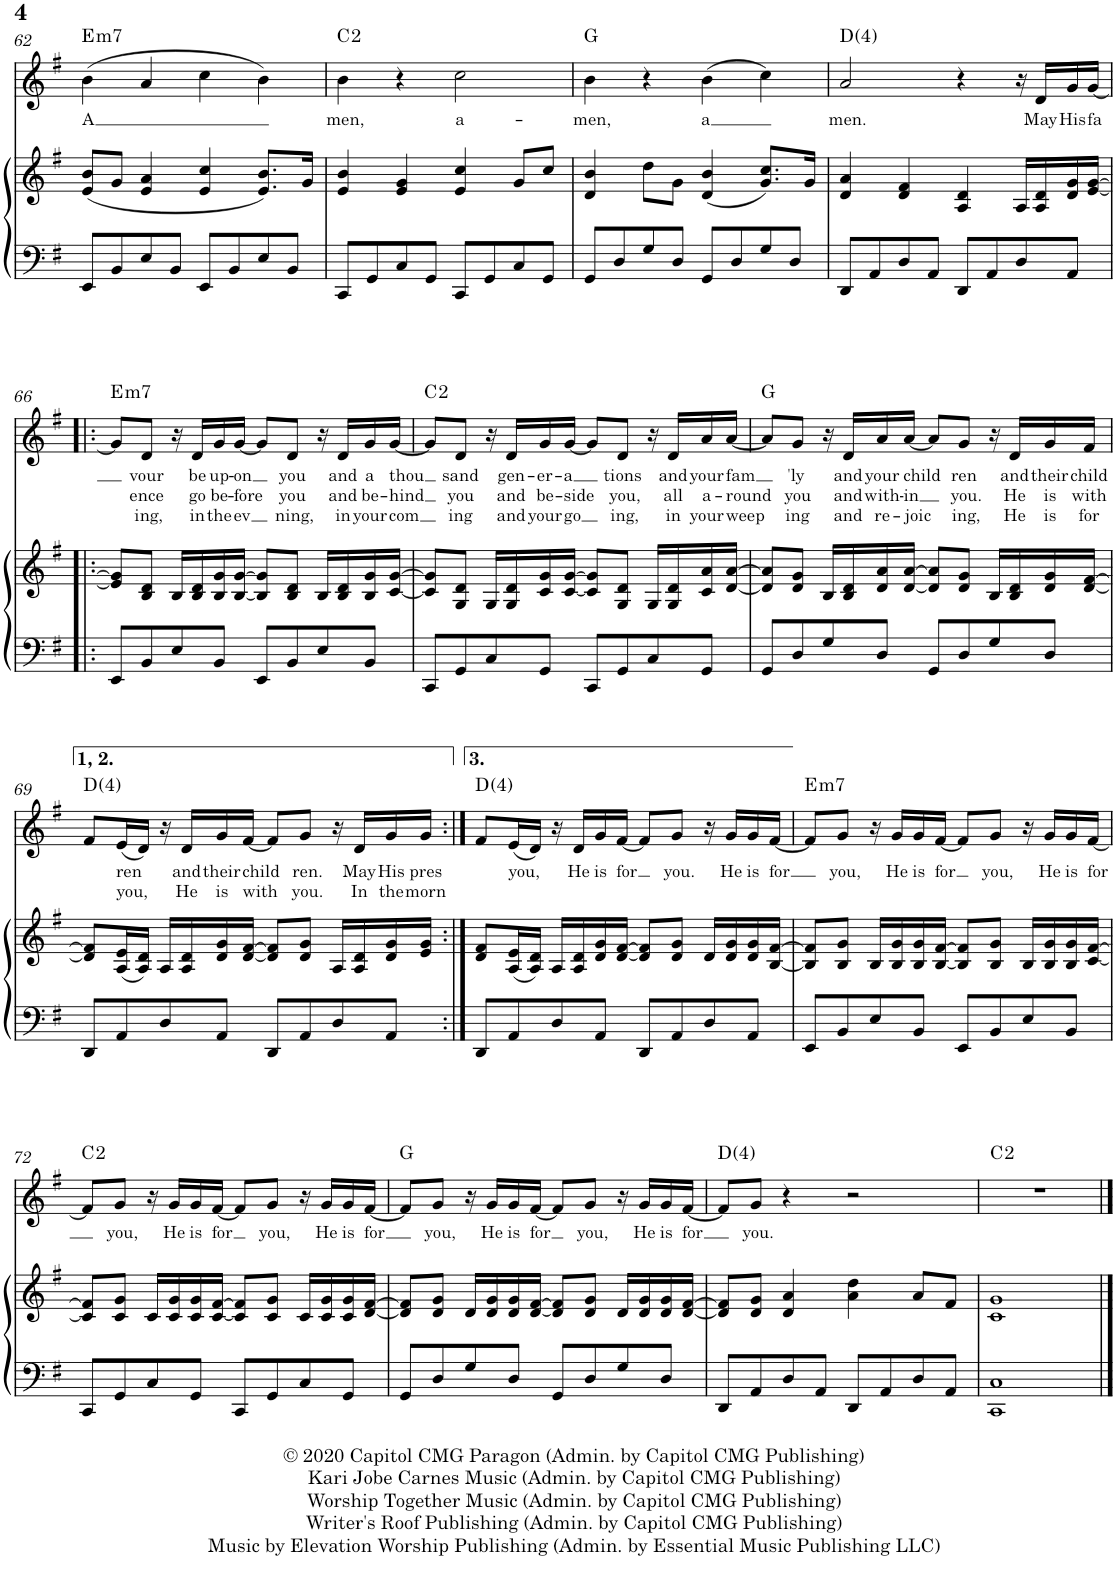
**kern	**kern	**kern	**text	**text	**text	**harte
*part2	*part2	*part1	*part1	*part1	*part1	*part1
*staff3	*staff2	*staff1	*staff1	*staff1	*staff1	*
*I"Piano	*	*I"Voice	*	*	*	*
*I'Pno	*	*I'V	*	*	*	*
!!LO:PB:g=z
*clefF4	*clefG2	*clefG2	*	*	*	*
*k[f#]	*k[f#]	*k[f#]	*	*	*	*
*M4/4	*M4/4	*M4/4	*	*	*	*
=62	=62	=62	=62	=62	=62	=62
!	!	!	!LO:LY:b	!	!	!LO:H:kt=m7
8EE/L	(8e/ 8b/L	(4b\	A	.	.	E:min7
8BB/	8g/J	.	.	.	.	.
8E/	4e/ 4a/	4a/	.	.	.	.
8BB/J	.	.	.	.	.	.
8EE/L	4e/ 4cc/	4cc\	.	.	.	.
8BB/	.	.	.	.	.	.
8E/	8.e/ 8.b/L)	4b\)	.	.	.	.
8BB/J	.	.	.	.	.	.
.	16g/Jk	.	.	.	.	.
=63	=63	=63	=63	=63	=63	=63
!	!	!	!LO:LY:b	!	!	!
8CC/L	4e/ 4b/	4b\	men,	.	.	C:maj(2)
8GG/	.	.	.	.	.	.
8C/	4e/ 4g/	4r	.	.	.	.
8GG/J	.	.	.	.	.	.
!	!	!	!LO:LY:b	!	!	!
8CC/L	4e/ 4cc/	2cc\	a-	.	.	.
8GG/	.	.	.	.	.	.
8C/	8g/L	.	.	.	.	.
8GG/J	8cc/J	.	.	.	.	.
=64	=64	=64	=64	=64	=64	=64
!	!	!	!LO:LY:b	!	!	!
8GG/L	4d/ 4b/	4b\	-men,	.	.	G:maj
8D/	.	.	.	.	.	.
8G/	8dd\L	4r	.	.	.	.
8D/J	8g\J	.	.	.	.	.
!	!	!	!LO:LY:b	!	!	!
8GG/L	(4d/ 4b/	(4b\	a	.	.	.
8D/	.	.	.	.	.	.
8G/	8.g/ 8.cc/L)	4cc\)	.	.	.	.
8D/J	.	.	.	.	.	.
.	16g/Jk	.	.	.	.	.
=65	=65	=65	=65	=65	=65	=65
!	!	!	!LO:LY:b	!	!	!
8DD/L	4d/ 4a/	2a/	men.	.	.	D:maj(4)
8AA/	.	.	.	.	.	.
8D/	4d/ 4f#/	.	.	.	.	.
8AA/J	.	.	.	.	.	.
8DD/L	4A/ 4d/	4r	.	.	.	.
8AA/	.	.	.	.	.	.
8D/	16A/LL	16r	.	.	.	.
!	!	!	!LO:LY:b	!	!	!
.	16A/ 16d/	16d/LL	May	.	.	.
!	!	!	!LO:LY:b	!	!	!
8AA/J	16d/ 16g/	16g/	His	.	.	.
!	!	!	!LO:LY:b	!	!	!
.	[16e/ [16g/JJ	[16g/JJ	fa	.	.	.
!!LO:LB:g=z
=66!|:	=66!|:	=66!|:	=66!|:	=66!|:	=66!|:	=66!|:
!	!	!	!	!	!	!LO:H:kt=m7
8EE/L	8e/] 8g/]L	8g/L]	.	.	.	E:min7
!	!	!	!LO:LY:b	!LO:LY:b	!LO:LY:b	!
8BB/	8B/ 8d/J	8d/J	vour	ence	ing,	.
8E/	16B/LL	16r	.	.	.	.
!	!	!	!LO:LY:b	!LO:LY:b	!LO:LY:b	!
.	16B/ 16d/	16d/LL	be	go	in	.
!	!	!	!LO:LY:b	!LO:LY:b	!LO:LY:b	!
8BB/J	16B/ 16g/	16g/	up-	be-	the	.
!	!	!	!LO:LY:b	!LO:LY:b	!LO:LY:b	!
.	[16B/ [16g/JJ	[16g/JJ	-on	-fore	ev	.
8EE/L	8B/] 8g/]L	8g/L]	.	.	.	.
!	!	!	!LO:LY:b	!LO:LY:b	!LO:LY:b	!
8BB/	8B/ 8d/J	8d/J	you	you	ning,	.
8E/	16B/LL	16r	.	.	.	.
!	!	!	!LO:LY:b	!LO:LY:b	!LO:LY:b	!
.	16B/ 16d/	16d/LL	and	and	in	.
!	!	!	!LO:LY:b	!LO:LY:b	!LO:LY:b	!
8BB/J	16B/ 16g/	16g/	a	be-	your	.
!	!	!	!LO:LY:b	!LO:LY:b	!LO:LY:b	!
.	[16c/ [16g/JJ	[16g/JJ	thou	-hind	com	.
=67	=67	=67	=67	=67	=67	=67
8CC/L	8c/] 8g/]L	8g/L]	.	.	.	C:maj(2)
!	!	!	!LO:LY:b	!LO:LY:b	!LO:LY:b	!
8GG/	8G/ 8d/J	8d/J	sand	you	ing	.
8C/	16G/LL	16r	.	.	.	.
!	!	!	!LO:LY:b	!LO:LY:b	!LO:LY:b	!
.	16G/ 16d/	16d/LL	gen-	and	and	.
!	!	!	!LO:LY:b	!LO:LY:b	!LO:LY:b	!
8GG/J	16c/ 16g/	16g/	-er-	be-	your	.
!	!	!	!LO:LY:b	!LO:LY:b	!LO:LY:b	!
.	[16c/ [16g/JJ	[16g/JJ	-a	-side	go	.
8CC/L	8c/] 8g/]L	8g/L]	.	.	.	.
!	!	!	!LO:LY:b	!LO:LY:b	!LO:LY:b	!
8GG/	8G/ 8d/J	8d/J	tions	you,	ing,	.
8C/	16G/LL	16r	.	.	.	.
!	!	!	!LO:LY:b	!LO:LY:b	!LO:LY:b	!
.	16G/ 16d/	16d/LL	and	all	in	.
!	!	!	!LO:LY:b	!LO:LY:b	!LO:LY:b	!
8GG/J	16c/ 16a/	16a/	your	a-	your	.
!	!	!	!LO:LY:b	!LO:LY:b	!LO:LY:b	!
.	[16d/ [16a/JJ	[16a/JJ	fam	-round	weep	.
=68	=68	=68	=68	=68	=68	=68
8GG/L	8d/] 8a/]L	8a/L]	.	.	.	G:maj
!	!	!	!LO:LY:b	!LO:LY:b	!LO:LY:b	!
8D/	8d/ 8g/J	8g/J	'ly	you	ing	.
8G/	16B/LL	16r	.	.	.	.
!	!	!	!LO:LY:b	!LO:LY:b	!LO:LY:b	!
.	16B/ 16d/	16d/LL	and	and	and	.
!	!	!	!LO:LY:b	!LO:LY:b	!LO:LY:b	!
8D/J	16d/ 16a/	16a/	your	with-	re-	.
!	!	!	!LO:LY:b	!LO:LY:b	!LO:LY:b	!
.	[16d/ [16a/JJ	[16a/JJ	child	-in	-joic	.
8GG/L	8d/] 8a/]L	8a/L]	.	.	.	.
!	!	!	!LO:LY:b	!LO:LY:b	!LO:LY:b	!
8D/	8d/ 8g/J	8g/J	ren	you.	ing,	.
8G/	16B/LL	16r	.	.	.	.
!	!	!	!LO:LY:b	!LO:LY:b	!LO:LY:b	!
.	16B/ 16d/	16d/LL	and	He	He	.
!	!	!	!LO:LY:b	!LO:LY:b	!LO:LY:b	!
8D/J	16d/ 16g/	16g/	their	is	is	.
!	!	!	!LO:LY:b	!LO:LY:b	!LO:LY:b	!
.	[16d/ [16f#/JJ	16f#/JJ	child	with	for	.
!!LO:LB:g=z
=69	=69	=69	=69	=69	=69	=69
8DD/L	8d/] 8f#/]L	8f#/L	.	.	.	D:maj(4)
!	!	!	!LO:LY:b	!LO:LY:b	!	!
8AA/	(16A/ 16e/L	(16e/L	ren	you,	.	.
.	16A/ 16d/JJ)	16d/JJ)	.	.	.	.
8D/	16A/LL	16r	.	.	.	.
!	!	!	!LO:LY:b	!LO:LY:b	!	!
.	16A/ 16d/	16d/LL	and	He	.	.
!	!	!	!LO:LY:b	!LO:LY:b	!	!
8AA/J	16d/ 16g/	16g/	their	is	.	.
!	!	!	!LO:LY:b	!LO:LY:b	!	!
.	[16d/ [16f#/JJ	[16f#/JJ	child	with	.	.
8DD/L	8d/] 8f#/]L	8f#/L]	.	.	.	.
!	!	!	!LO:LY:b	!LO:LY:b	!	!
8AA/	8d/ 8g/J	8g/J	ren.	you.	.	.
8D/	16A/LL	16r	.	.	.	.
!	!	!	!LO:LY:b	!LO:LY:b	!	!
.	16A/ 16d/	16d/LL	May	In	.	.
!	!	!	!LO:LY:b	!LO:LY:b	!	!
8AA/J	16d/ 16g/	16g/	His	the	.	.
!	!	!	!LO:LY:b	!LO:LY:b	!	!
.	16e/ 16g/JJ	16g/JJ	pres	morn	.	.
=70:|!	=70:|!	=70:|!	=70:|!	=70:|!	=70:|!	=70:|!
8DD/L	8d/ 8f#/L	8f#/L	.	.	.	D:maj(4)
!	!	!	!LO:LY:b	!	!	!
8AA/	(16A/ 16e/L	(16e/L	you,	.	.	.
.	16A/ 16d/JJ)	16d/JJ)	.	.	.	.
8D/	16A/LL	16r	.	.	.	.
!	!	!	!LO:LY:b	!	!	!
.	16A/ 16d/	16d/LL	He	.	.	.
!	!	!	!LO:LY:b	!	!	!
8AA/J	16d/ 16g/	16g/	is	.	.	.
!	!	!	!LO:LY:b	!	!	!
.	[16d/ [16f#/JJ	[16f#/JJ	for	.	.	.
8DD/L	8d/] 8f#/]L	8f#/L]	.	.	.	.
!	!	!	!LO:LY:b	!	!	!
8AA/	8d/ 8g/J	8g/J	you.	.	.	.
8D/	16d/LL	16r	.	.	.	.
!	!	!	!LO:LY:b	!	!	!
.	16d/ 16g/	16g/LL	He	.	.	.
!	!	!	!LO:LY:b	!	!	!
8AA/J	16d/ 16g/	16g/	is	.	.	.
!	!	!	!LO:LY:b	!	!	!
.	[16B/ [16f#/JJ	[16f#/JJ	for	.	.	.
=71	=71	=71	=71	=71	=71	=71
!	!	!	!	!	!	!LO:H:kt=m7
8EE/L	8B/] 8f#/]L	8f#/L]	.	.	.	E:min7
!	!	!	!LO:LY:b	!	!	!
8BB/	8B/ 8g/J	8g/J	you,	.	.	.
8E/	16B/LL	16r	.	.	.	.
!	!	!	!LO:LY:b	!	!	!
.	16B/ 16g/	16g/LL	He	.	.	.
!	!	!	!LO:LY:b	!	!	!
8BB/J	16B/ 16g/	16g/	is	.	.	.
!	!	!	!LO:LY:b	!	!	!
.	[16B/ [16f#/JJ	[16f#/JJ	for	.	.	.
8EE/L	8B/] 8f#/]L	8f#/L]	.	.	.	.
!	!	!	!LO:LY:b	!	!	!
8BB/	8B/ 8g/J	8g/J	you,	.	.	.
8E/	16B/LL	16r	.	.	.	.
!	!	!	!LO:LY:b	!	!	!
.	16B/ 16g/	16g/LL	He	.	.	.
!	!	!	!LO:LY:b	!	!	!
8BB/J	16B/ 16g/	16g/	is	.	.	.
!	!	!	!LO:LY:b	!	!	!
.	[16c/ [16f#/JJ	[16f#/JJ	for	.	.	.
!!LO:LB:g=z
=72	=72	=72	=72	=72	=72	=72
8CC/L	8c/] 8f#/]L	8f#/L]	.	.	.	C:maj(2)
!	!	!	!LO:LY:b	!	!	!
8GG/	8c/ 8g/J	8g/J	you,	.	.	.
8C/	16c/LL	16r	.	.	.	.
!	!	!	!LO:LY:b	!	!	!
.	16c/ 16g/	16g/LL	He	.	.	.
!	!	!	!LO:LY:b	!	!	!
8GG/J	16c/ 16g/	16g/	is	.	.	.
!	!	!	!LO:LY:b	!	!	!
.	[16c/ [16f#/JJ	[16f#/JJ	for	.	.	.
8CC/L	8c/] 8f#/]L	8f#/L]	.	.	.	.
!	!	!	!LO:LY:b	!	!	!
8GG/	8c/ 8g/J	8g/J	you,	.	.	.
8C/	16c/LL	16r	.	.	.	.
!	!	!	!LO:LY:b	!	!	!
.	16c/ 16g/	16g/LL	He	.	.	.
!	!	!	!LO:LY:b	!	!	!
8GG/J	16c/ 16g/	16g/	is	.	.	.
!	!	!	!LO:LY:b	!	!	!
.	[16d/ [16f#/JJ	[16f#/JJ	for	.	.	.
=73	=73	=73	=73	=73	=73	=73
8GG/L	8d/] 8f#/]L	8f#/L]	.	.	.	G:maj
!	!	!	!LO:LY:b	!	!	!
8D/	8d/ 8g/J	8g/J	you,	.	.	.
8G/	16d/LL	16r	.	.	.	.
!	!	!	!LO:LY:b	!	!	!
.	16d/ 16g/	16g/LL	He	.	.	.
!	!	!	!LO:LY:b	!	!	!
8D/J	16d/ 16g/	16g/	is	.	.	.
!	!	!	!LO:LY:b	!	!	!
.	[16d/ [16f#/JJ	[16f#/JJ	for	.	.	.
8GG/L	8d/] 8f#/]L	8f#/L]	.	.	.	.
!	!	!	!LO:LY:b	!	!	!
8D/	8d/ 8g/J	8g/J	you,	.	.	.
8G/	16d/LL	16r	.	.	.	.
!	!	!	!LO:LY:b	!	!	!
.	16d/ 16g/	16g/LL	He	.	.	.
!	!	!	!LO:LY:b	!	!	!
8D/J	16d/ 16g/	16g/	is	.	.	.
!	!	!	!LO:LY:b	!	!	!
.	[16d/ [16f#/JJ	[16f#/JJ	for	.	.	.
=74	=74	=74	=74	=74	=74	=74
8DD/L	8d/] 8f#/]L	8f#/L]	.	.	.	D:maj(4)
!	!	!	!LO:LY:b	!	!	!
8AA/	8d/ 8g/J	8g/J	you.	.	.	.
8D/	4d/ 4a/	4r	.	.	.	.
8AA/J	.	.	.	.	.	.
8DD/L	4a\ 4dd\	2r	.	.	.	.
8AA/	.	.	.	.	.	.
8D/	8a/L	.	.	.	.	.
8AA/J	8f#/J	.	.	.	.	.
=75	=75	=75	=75	=75	=75	=75
1CC 1C	1c 1g	1r	.	.	.	C:maj(2)
==	==	==	==	==	==	==
*-	*-	*-	*-	*-	*-	*-
